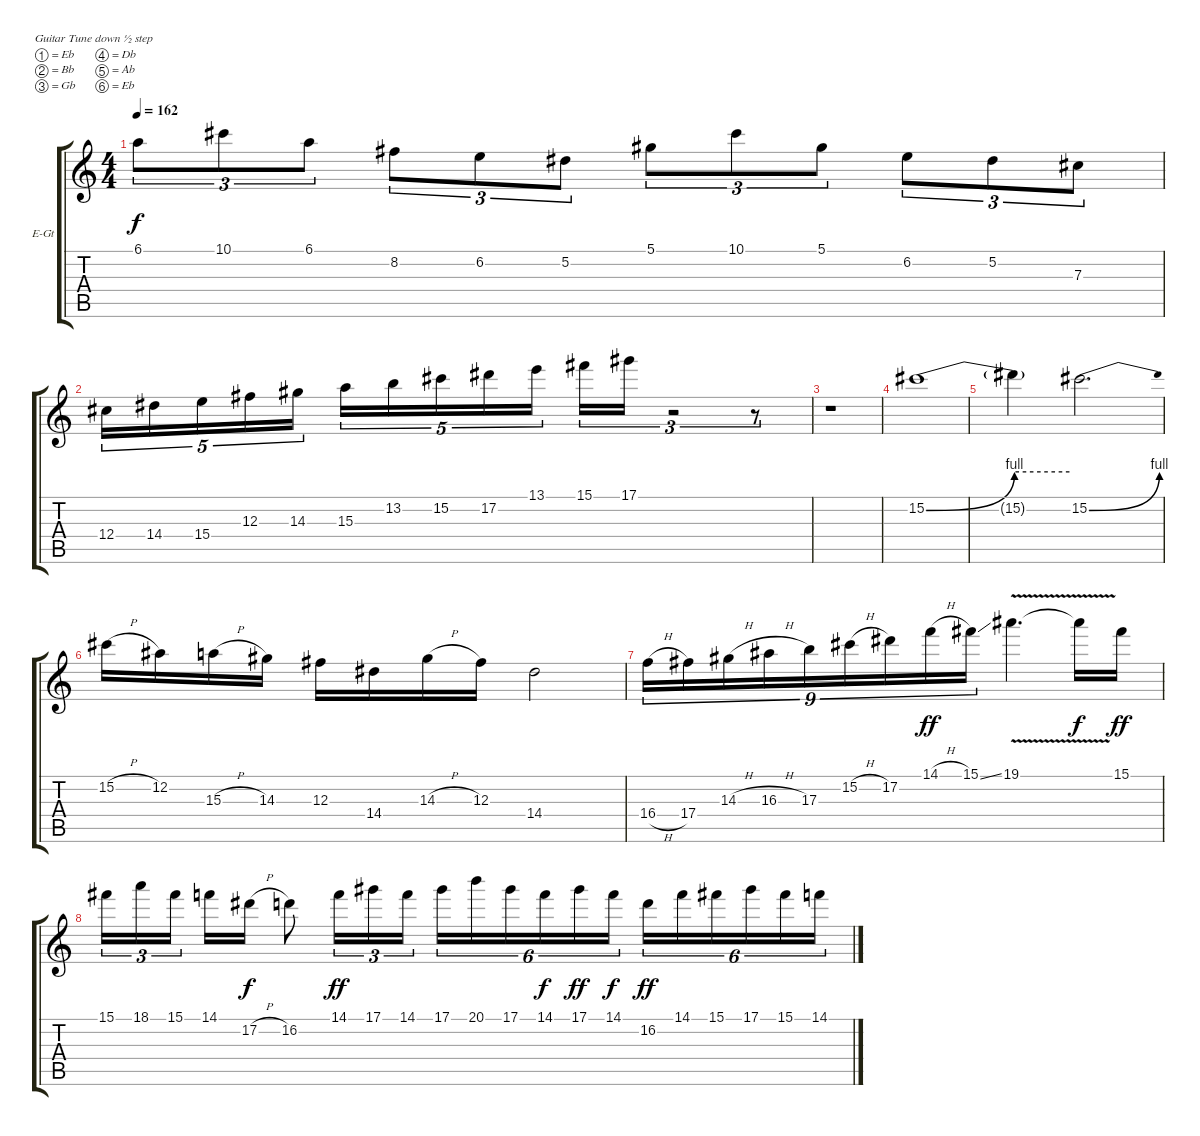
\bracketExtendMode groupsimilarinstruments
\firstSystemTrackNameOrientation horizontal
\otherSystemsTrackNameOrientation horizontal
\track ("Lead stick" "E-Gt") {instrument overdrivenguitar}
\staff {score tabs}
\tuning (Eb4 Bb3 Gb3 Db3 Ab2 Eb2)
\ts (4 4)
\tempo 162
\clef g2
\ks c
6.1.8{tu (3 2) dy f} 10.1.8{tu (3 2)} 6.1.8{tu (3 2)} 8.2.8{tu (3 2)} 6.2.8{tu (3 2)} 5.2.8{tu (3 2)} 5.1.8{tu (3 2)} 10.1.8{tu (3 2)} 5.1.8{tu (3 2)} 6.2.8{tu (3 2)} 5.2.8{tu (3 2)} 7.3.8{tu (3 2)} |
12.4.16{tu (5 4)} 14.4.16{tu (5 4)} 15.4.16{tu (5 4)} 12.3.16{tu (5 4)} 14.3.16{tu (5 4)} 15.3.16{tu (5 4)} 13.2.16{tu (5 4)} 15.2.16{tu (5 4)} 17.2.16{tu (5 4)} 13.1.16{tu (5 4)} 15.1.16{tu (3 2)} 17.1.16{tu (3 2)} r.2{tu (3 2)} r.8{tu (3 2)} |
r.1 |
15.2{be (bend 0 0 60 4)}.1 |
15.2{be (hold 0 4 60 4) t}.4 15.2{be (bend 0 0 60 4)}.2{d} |
15.2{h}.16 12.2.16 15.3{h}.16 14.3.16 12.3.16 14.4.16 14.3{h}.16 12.3.16 14.4.2 |
16.4{h}.16{tu (9 8)} 17.4.16{tu (9 8)} 14.3{h}.16{tu (9 8)} 16.3{h}.16{tu (9 8)} 17.3.16{tu (9 8)} 15.2{h}.16{tu (9 8)} 17.2.16{tu (9 8)} 14.1{h}.16{tu (9 8) dy ff} 15.1{ss}.16{tu (9 8)} 19.1{v}.4{d} 19.1{v t}.16{dy f} 15.1.16{dy ff} |
15.1.16{tu (3 2)} 18.1.16{tu (3 2)} 15.1.16{tu (3 2)} 14.1.16 17.2{h}.16{dy f} 16.2.8 14.1.16{tu (3 2) dy ff} 17.1.16{tu (3 2)} 14.1.16{tu (3 2)} 17.1.16{tu (6 4)} 20.1.16{tu (6 4)} 17.1.16{tu (6 4)} 14.1.16{tu (6 4) dy f} 17.1.16{tu (6 4) dy ff} 14.1.16{tu (6 4) dy f} 16.2.16{tu (6 4) dy ff} 14.1.16{tu (6 4)} 15.1.16{tu (6 4)} 17.1.16{tu (6 4)} 15.1.16{tu (6 4)} 14.1.16{tu (6 4)}
